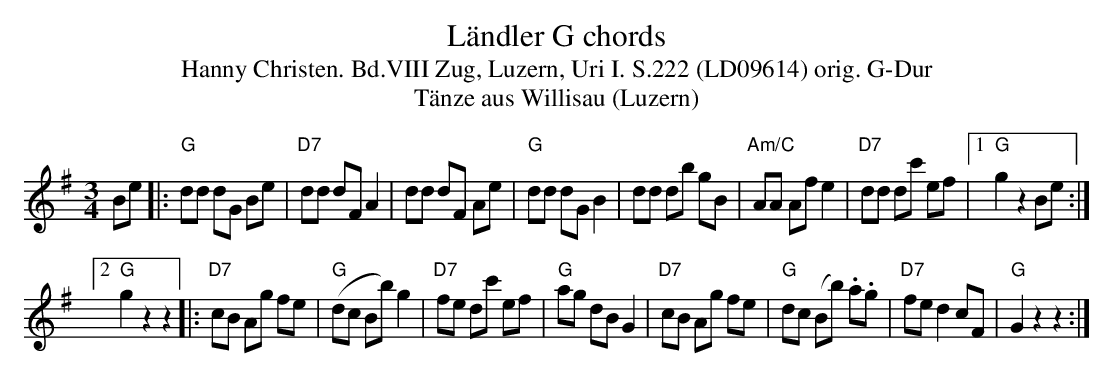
X:1
T: Ländler G chords
T:Hanny Christen. Bd.VIII Zug, Luzern, Uri I. S.222 (LD09614) orig. G-Dur
T: T\"anze aus Willisau (Luzern)
M:3/4
L:1/8
K:G %%MIDI gchordon
Be |: "G"dd dG Be | "D7"dd dF A2 | dd dF Ae | "G"dd dG B2 |\
 dd db gB | "Am/C"AA Af e2 | "D7"dd dc' ef |1 "G"g2z2 Be :|2
"G"g2z2z2 |: "D7"cB Ag fe | "G"(dc Bb) g2 | "D7"fe dc' ef | "G"ag dB G2 |\
 "D7"cB Ag fe | "G"dc (Bb) .a.g | "D7"fe d2 cF | "G"G2z2z2 :|
